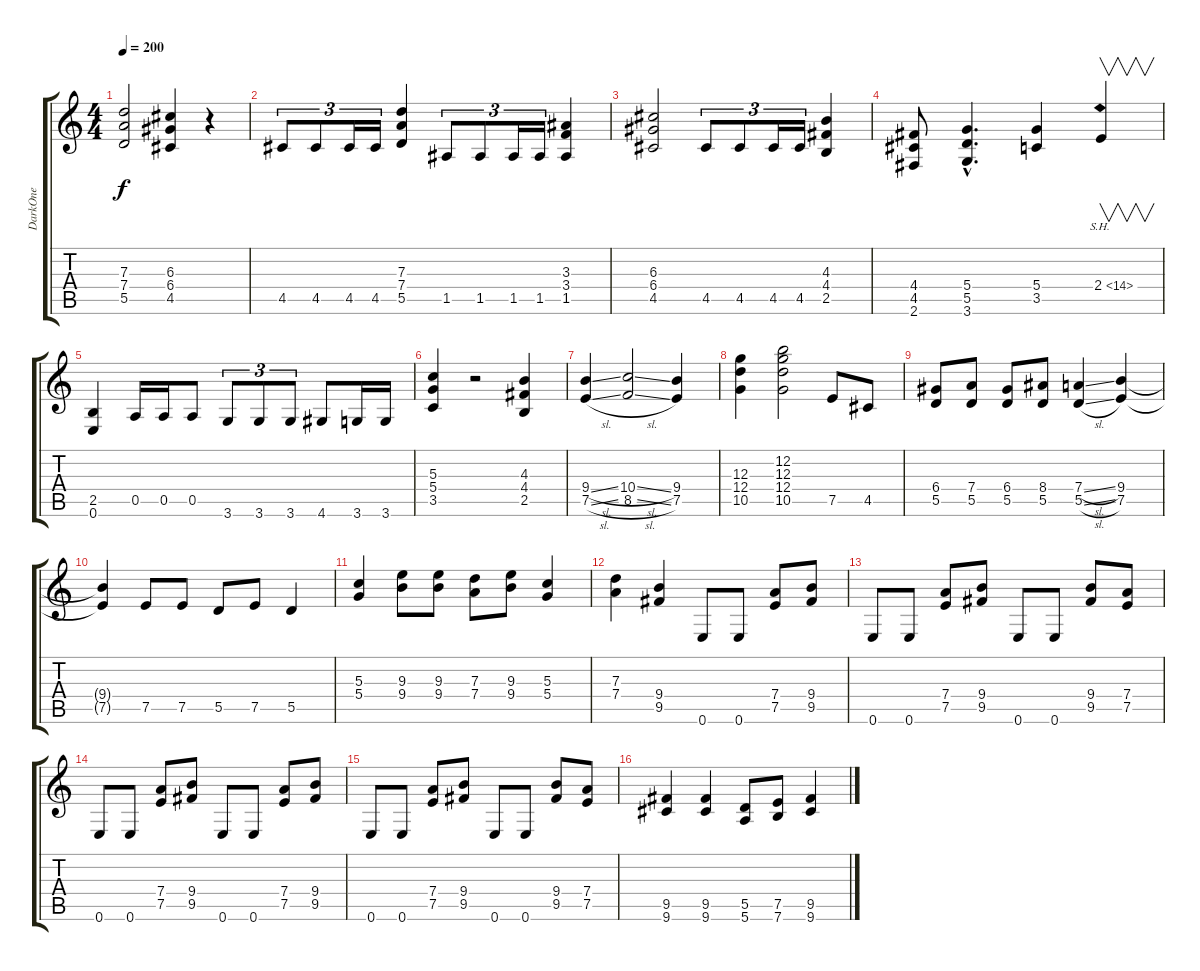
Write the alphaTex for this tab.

\track ("DarkOne" "DarkOne") {instrument distortionguitar}
\staff {score tabs}
\tuning (E4 B3 G3 D3 A2 E2) {hide}
\ts (4 4)
\tempo 200
\clef g2
\ks c
(7.3 7.4 5.5).2{dy f} (6.3 6.4 4.5).4 r.4 |
4.5.8{tu (3 2)} 4.5.8{tu (3 2)} 4.5.16{tu (3 2)} 4.5.16{tu (3 2)} (7.3 7.4 5.5).4 1.5.8{tu (3 2)} 1.5.8{tu (3 2)} 1.5.16{tu (3 2)} 1.5.16{tu (3 2)} (3.3 3.4 1.5).4 |
(6.3 6.4 4.5).2 4.5.8{tu (3 2)} 4.5.8{tu (3 2)} 4.5.16{tu (3 2)} 4.5.16{tu (3 2)} (4.3 4.4 2.5).4 |
(4.4 4.5 2.6).8 (5.4{hac} 5.5{hac} 3.6{hac}).4{d} (5.4 3.5).4 2.4{sh 12}.4{v} |
(2.5 0.6).4 0.5.16 0.5.16 0.5.8 3.6.8{tu (3 2)} 3.6.8{tu (3 2)} 3.6.8{tu (3 2)} 4.6.8 3.6.16 3.6.16 |
(5.3 5.4 3.5).4 r.2 (4.3 4.4 2.5).4 |
(9.4{sl} 7.5{sl}).4 (10.4{sl} 8.5{sl}).2 (9.4 7.5).4 |
(12.3 12.4 10.5).4 (12.2 12.3 12.4 10.5).2 7.5.8 4.5.8 |
(6.4 5.5).8 (7.4 5.5).8 (6.4 5.5).8 (8.4 5.5).8 (7.4{sl} 5.5{sl}).4 (9.4 7.5).4 |
(9.4{t} 7.5{t}).4 7.5.8 7.5.8 5.5.8 7.5.8 5.5.4 |
(5.3 5.4).4 (9.3 9.4).8 (9.3 9.4).8 (7.3 7.4).8 (9.3 9.4).8 (5.3 5.4).4 |
(7.3 7.4).4 (9.4 9.5).4 0.6.8 0.6.8 (7.4 7.5).8 (9.4 9.5).8 |
0.6.8 0.6.8 (7.4 7.5).8 (9.4 9.5).8 0.6.8 0.6.8 (9.4 9.5).8 (7.4 7.5).8 |
0.6.8 0.6.8 (7.4 7.5).8 (9.4 9.5).8 0.6.8 0.6.8 (7.4 7.5).8 (9.4 9.5).8 |
0.6.8 0.6.8 (7.4 7.5).8 (9.4 9.5).8 0.6.8 0.6.8 (9.4 9.5).8 (7.4 7.5).8 |
(9.5 9.6).4 (9.5 9.6).4 (5.5 5.6).8 (7.5 7.6).8 (9.5 9.6).4
